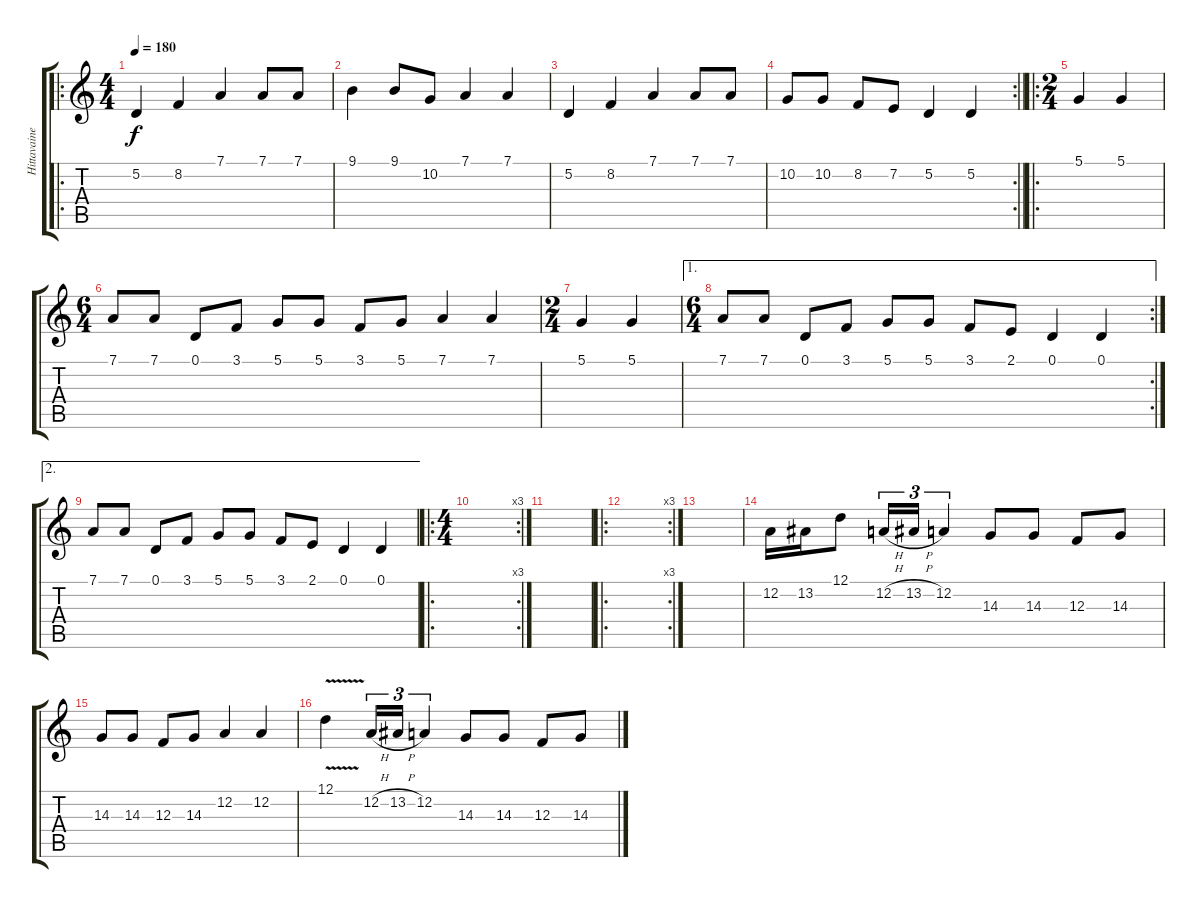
\track ("Hittavainen" "Hittavaine") {instrument violin}
\staff {score tabs}
\tuning (D4 A3 F3 C3 G2 D2) {hide}
\ro
\ts (4 4)
\section ("" "")
\tempo 180
\clef g2
\ks c
5.2.4{dy f} 8.2.4 7.1.4 7.1.8 7.1.8 |
9.1.4 9.1.8 10.2.8 7.1.4 7.1.4 |
5.2.4 8.2.4 7.1.4 7.1.8 7.1.8 |
\rc 2
\barLineRight lightlight
10.2.8 10.2.8 8.2.8 7.2.8 5.2.4 5.2.4 |
\ro
\ts (2 4)
\section ("" "")
5.1.4 5.1.4 |
\ts (6 4)
7.1.8 7.1.8 0.1.8 3.1.8 5.1.8 5.1.8 3.1.8 5.1.8 7.1.4 7.1.4 |
\ts (2 4)
5.1.4 5.1.4 |
\ae 1
\rc 2
\ts (6 4)
7.1.8 7.1.8 0.1.8 3.1.8 5.1.8 5.1.8 3.1.8 2.1.8 0.1.4 0.1.4 |
\ae 2
7.1.8 7.1.8 0.1.8 3.1.8 5.1.8 5.1.8 3.1.8 2.1.8 0.1.4 0.1.4 |
\ro
\rc 3
\ts (4 4)
\section ("" "")
|
|
\ro
\rc 3
|
|
\section ("" "")
12.2.16 13.2.16 12.1.8 12.2{h}.16{tu (3 2)} 13.2{h}.16{tu (3 2)} 12.2.4{tu (3 2)} 14.3.8 14.3.8 12.3.8 14.3.8 |
14.3.8 14.3.8 12.3.8 14.3.8 12.2.4 12.2.4 |
12.1{v}.4 12.2{h}.16{tu (3 2)} 13.2{h}.16{tu (3 2)} 12.2.4{tu (3 2)} 14.3.8 14.3.8 12.3.8 14.3.8
